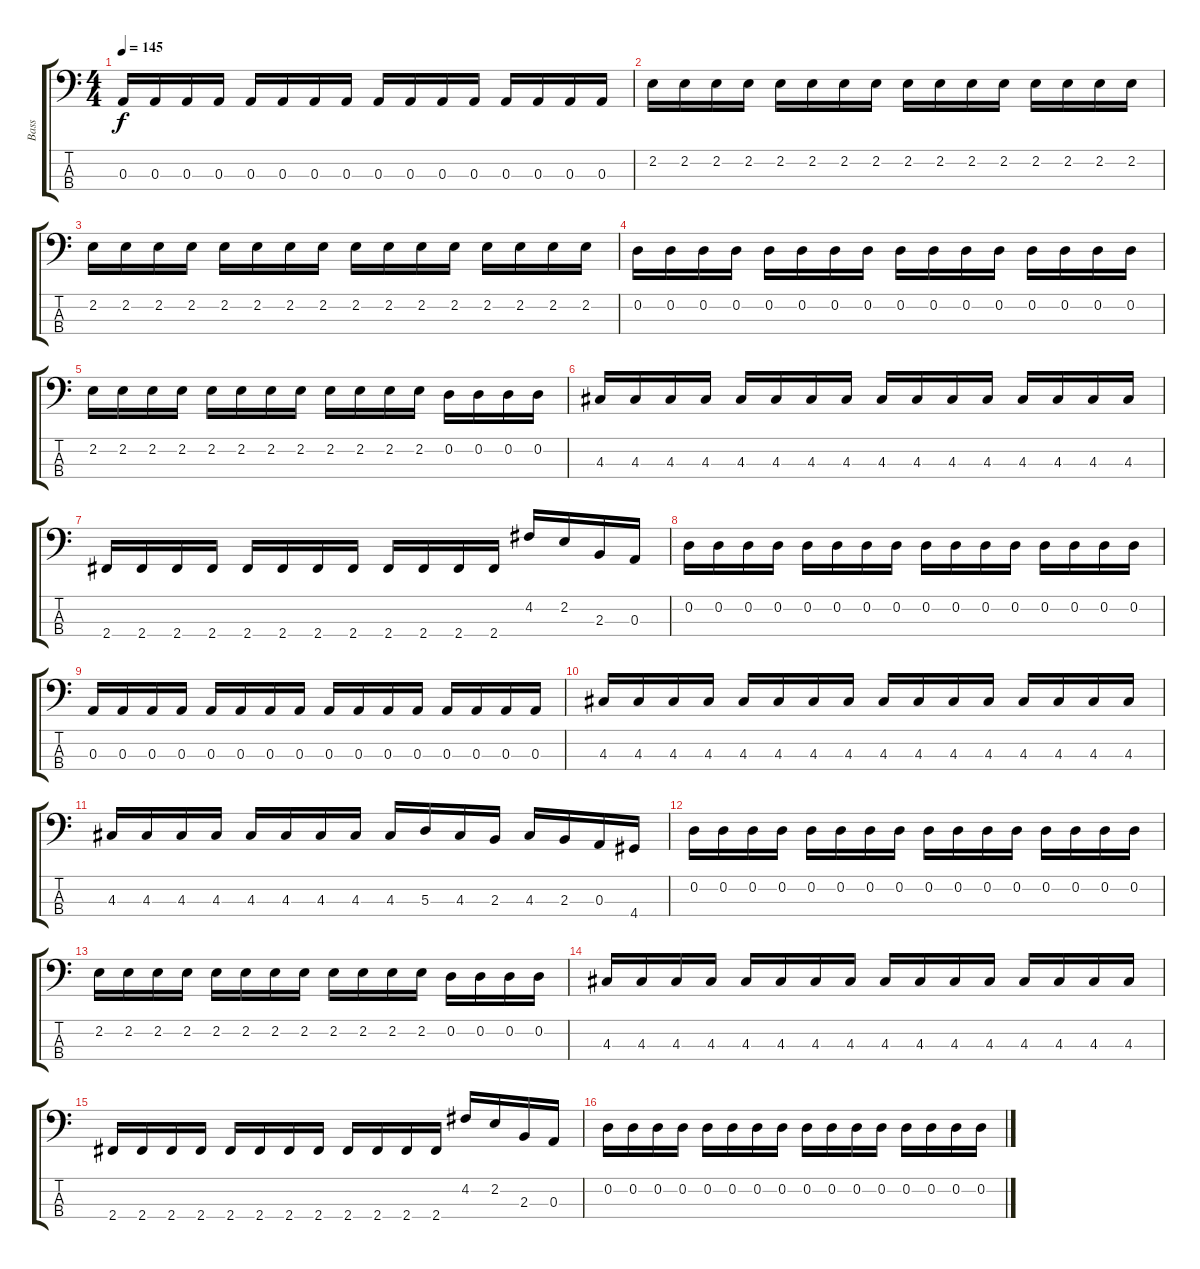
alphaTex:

\track ("Bass " "Bass ") {instrument electricbassfinger}
\staff {score tabs}
\tuning (G2 D2 A1 E1) {hide}
\ts (4 4)
\tempo 145
\clef f4
\ks c
0.3.16{dy f} 0.3.16 0.3.16 0.3.16 0.3.16 0.3.16 0.3.16 0.3.16 0.3.16 0.3.16 0.3.16 0.3.16 0.3.16 0.3.16 0.3.16 0.3.16 |
2.2.16 2.2.16 2.2.16 2.2.16 2.2.16 2.2.16 2.2.16 2.2.16 2.2.16 2.2.16 2.2.16 2.2.16 2.2.16 2.2.16 2.2.16 2.2.16 |
2.2.16 2.2.16 2.2.16 2.2.16 2.2.16 2.2.16 2.2.16 2.2.16 2.2.16 2.2.16 2.2.16 2.2.16 2.2.16 2.2.16 2.2.16 2.2.16 |
0.2.16 0.2.16 0.2.16 0.2.16 0.2.16 0.2.16 0.2.16 0.2.16 0.2.16 0.2.16 0.2.16 0.2.16 0.2.16 0.2.16 0.2.16 0.2.16 |
2.2.16 2.2.16 2.2.16 2.2.16 2.2.16 2.2.16 2.2.16 2.2.16 2.2.16 2.2.16 2.2.16 2.2.16 0.2.16 0.2.16 0.2.16 0.2.16 |
4.3.16 4.3.16 4.3.16 4.3.16 4.3.16 4.3.16 4.3.16 4.3.16 4.3.16 4.3.16 4.3.16 4.3.16 4.3.16 4.3.16 4.3.16 4.3.16 |
2.4.16 2.4.16 2.4.16 2.4.16 2.4.16 2.4.16 2.4.16 2.4.16 2.4.16 2.4.16 2.4.16 2.4.16 4.2.16 2.2.16 2.3.16 0.3.16 |
0.2.16 0.2.16 0.2.16 0.2.16 0.2.16 0.2.16 0.2.16 0.2.16 0.2.16 0.2.16 0.2.16 0.2.16 0.2.16 0.2.16 0.2.16 0.2.16 |
0.3.16 0.3.16 0.3.16 0.3.16 0.3.16 0.3.16 0.3.16 0.3.16 0.3.16 0.3.16 0.3.16 0.3.16 0.3.16 0.3.16 0.3.16 0.3.16 |
4.3.16 4.3.16 4.3.16 4.3.16 4.3.16 4.3.16 4.3.16 4.3.16 4.3.16 4.3.16 4.3.16 4.3.16 4.3.16 4.3.16 4.3.16 4.3.16 |
4.3.16 4.3.16 4.3.16 4.3.16 4.3.16 4.3.16 4.3.16 4.3.16 4.3.16 5.3.16 4.3.16 2.3.16 4.3.16 2.3.16 0.3.16 4.4.16 |
0.2.16 0.2.16 0.2.16 0.2.16 0.2.16 0.2.16 0.2.16 0.2.16 0.2.16 0.2.16 0.2.16 0.2.16 0.2.16 0.2.16 0.2.16 0.2.16 |
2.2.16 2.2.16 2.2.16 2.2.16 2.2.16 2.2.16 2.2.16 2.2.16 2.2.16 2.2.16 2.2.16 2.2.16 0.2.16 0.2.16 0.2.16 0.2.16 |
4.3.16 4.3.16 4.3.16 4.3.16 4.3.16 4.3.16 4.3.16 4.3.16 4.3.16 4.3.16 4.3.16 4.3.16 4.3.16 4.3.16 4.3.16 4.3.16 |
2.4.16 2.4.16 2.4.16 2.4.16 2.4.16 2.4.16 2.4.16 2.4.16 2.4.16 2.4.16 2.4.16 2.4.16 4.2.16 2.2.16 2.3.16 0.3.16 |
0.2.16 0.2.16 0.2.16 0.2.16 0.2.16 0.2.16 0.2.16 0.2.16 0.2.16 0.2.16 0.2.16 0.2.16 0.2.16 0.2.16 0.2.16 0.2.16
